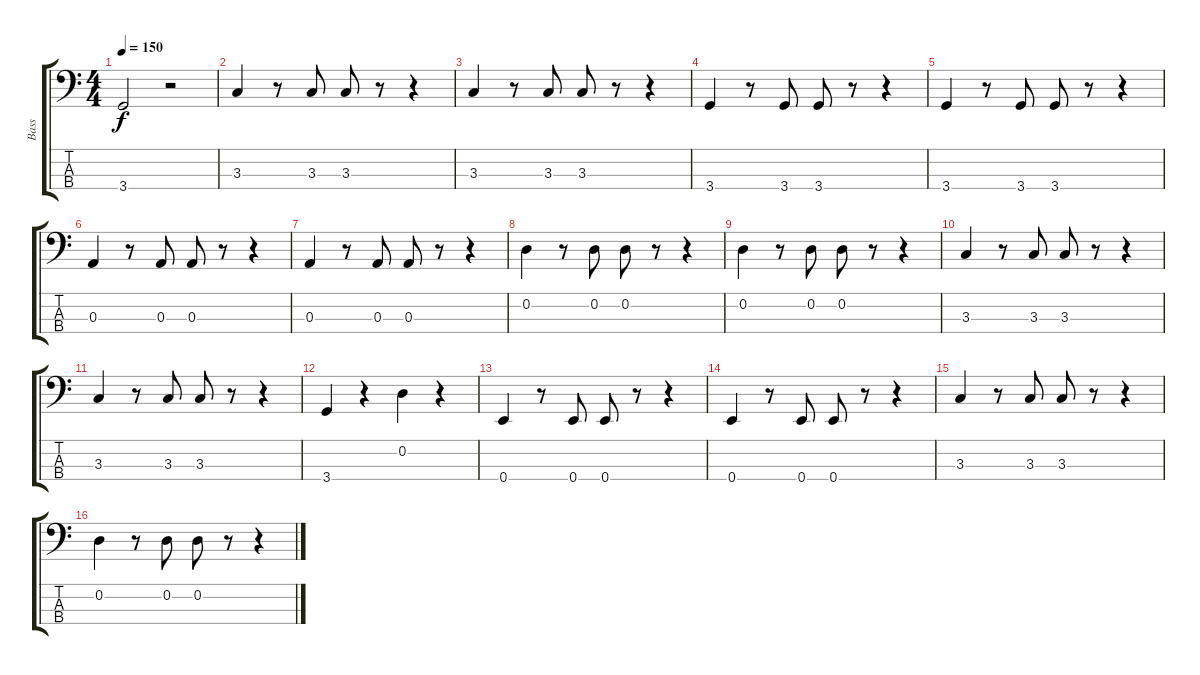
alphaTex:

\track ("Bass" "Bass") {instrument electricbassfinger}
\staff {score tabs}
\tuning (G2 D2 A1 E1) {hide}
\ts (4 4)
\tempo 150
\clef f4
\ks c
3.4.2{dy f} r.2 |
3.3.4 r.8 3.3.8 3.3.8 r.8 r.4 |
3.3.4 r.8 3.3.8 3.3.8 r.8 r.4 |
3.4.4 r.8 3.4.8 3.4.8 r.8 r.4 |
3.4.4 r.8 3.4.8 3.4.8 r.8 r.4 |
0.3.4 r.8 0.3.8 0.3.8 r.8 r.4 |
0.3.4 r.8 0.3.8 0.3.8 r.8 r.4 |
0.2.4 r.8 0.2.8 0.2.8 r.8 r.4 |
0.2.4 r.8 0.2.8 0.2.8 r.8 r.4 |
3.3.4 r.8 3.3.8 3.3.8 r.8 r.4 |
3.3.4 r.8 3.3.8 3.3.8 r.8 r.4 |
3.4.4 r.4 0.2.4 r.4 |
0.4.4 r.8 0.4.8 0.4.8 r.8 r.4 |
0.4.4 r.8 0.4.8 0.4.8 r.8 r.4 |
3.3.4 r.8 3.3.8 3.3.8 r.8 r.4 |
0.2.4 r.8 0.2.8 0.2.8 r.8 r.4
